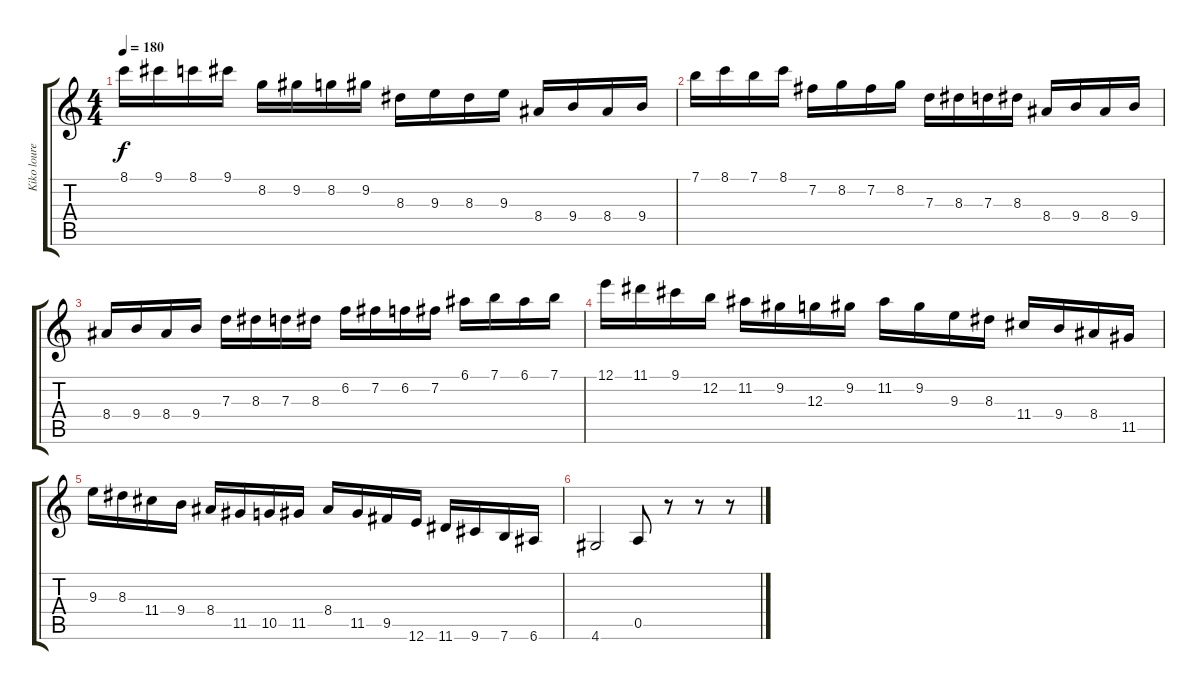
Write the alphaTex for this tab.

\track ("Kiko loureiro ( Guitarra solo )" "Kiko loure") {instrument distortionguitar}
\staff {score tabs}
\tuning (E4 B3 G3 D3 A2 E2) {hide}
\ts (4 4)
\tempo 180
\clef g2
\ks c
8.1.16{dy f} 9.1.16 8.1.16 9.1.16 8.2.16 9.2.16 8.2.16 9.2.16 8.3.16 9.3.16 8.3.16 9.3.16 8.4.16 9.4.16 8.4.16 9.4.16 |
7.1.16 8.1.16 7.1.16 8.1.16 7.2.16 8.2.16 7.2.16 8.2.16 7.3.16 8.3.16 7.3.16 8.3.16 8.4.16 9.4.16 8.4.16 9.4.16 |
8.4.16 9.4.16 8.4.16 9.4.16 7.3.16 8.3.16 7.3.16 8.3.16 6.2.16 7.2.16 6.2.16 7.2.16 6.1.16 7.1.16 6.1.16 7.1.16 |
12.1.16 11.1.16 9.1.16 12.2.16 11.2.16 9.2.16 12.3.16 9.2.16 11.2.16 9.2.16 9.3.16 8.3.16 11.4.16 9.4.16 8.4.16 11.5.16 |
9.3.16 8.3.16 11.4.16 9.4.16 8.4.16 11.5.16 10.5.16 11.5.16 8.4.16 11.5.16 9.5.16 12.6.16 11.6.16 9.6.16 7.6.16 6.6.16 |
4.6.2 0.5.8 r.8 r.8 r.8
